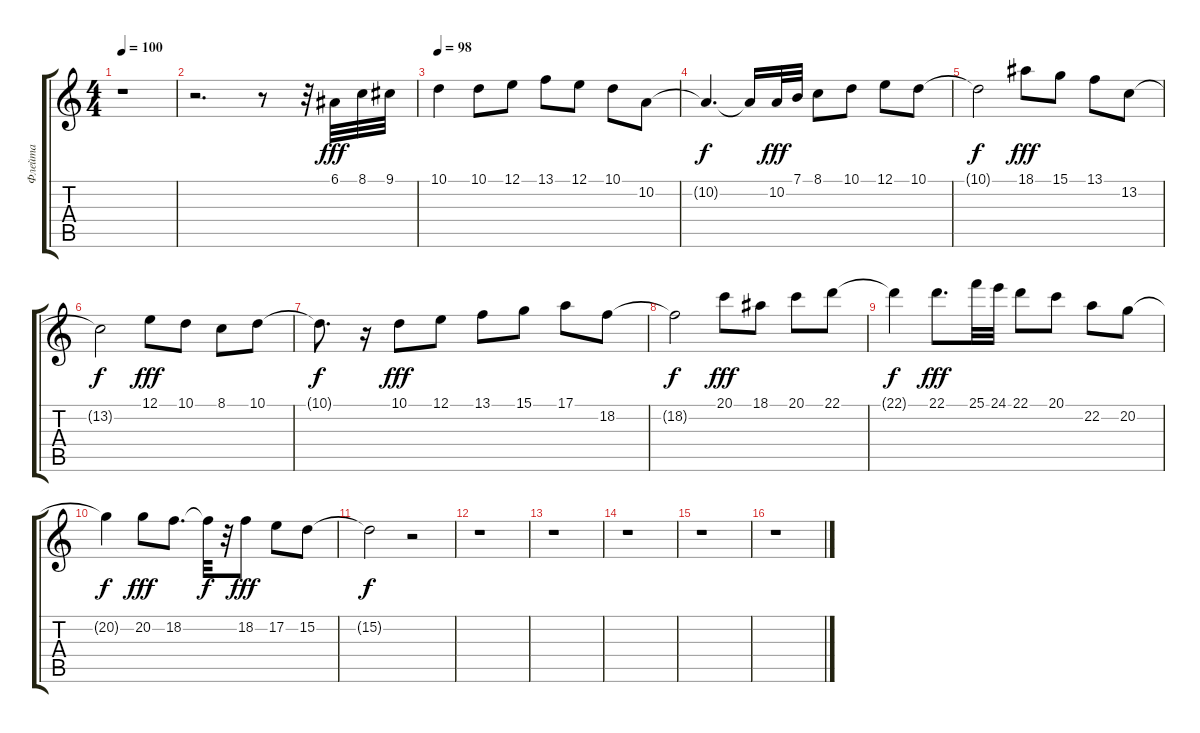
\track ("Флейта" "Флейта") {instrument piccolo}
\staff {score tabs}
\tuning (E4 B3 G3 D3 A2 E2) {hide}
\ts (4 4)
\tempo 100
\clef g2
\ks c
r.1{dy fff} |
r.2{d} r.8 r.32 6.1.32 8.1.32 9.1.32 |
\tempo 98
10.1.4 10.1.8 12.1.8 13.1.8 12.1.8 10.1.8 10.2.8 |
10.2{t}.4{d dy f} 10.2{t}.16 10.2.32{dy fff} 7.1.32 8.1.8 10.1.8 12.1.8 10.1.8 |
10.1{t}.2{dy f} 18.1.8{dy fff} 15.1.8 13.1.8 13.2.8 |
13.2{t}.2{dy f} 12.1.8{dy fff} 10.1.8 8.1.8 10.1.8 |
10.1{t}.8{d dy f} r.16 10.1.8{dy fff} 12.1.8 13.1.8 15.1.8 17.1.8 18.2.8 |
18.2{t}.2{dy f} 20.1.8{dy fff} 18.1.8 20.1.8 22.1.8 |
22.1{t}.4{dy f} 22.1.8{d dy fff} 25.1.32 24.1.32 22.1.8 20.1.8 22.2.8 20.2.8 |
20.2{t}.4{dy f} 20.2.8{dy fff} 18.2.8{d} 18.2{t}.32{dy f} r.32 18.2.8{dy fff} 17.2.8 15.2.8 |
15.2{t}.2{dy f} r.2 |
r.1 |
r.1 |
r.1 |
r.1 |
r.1
